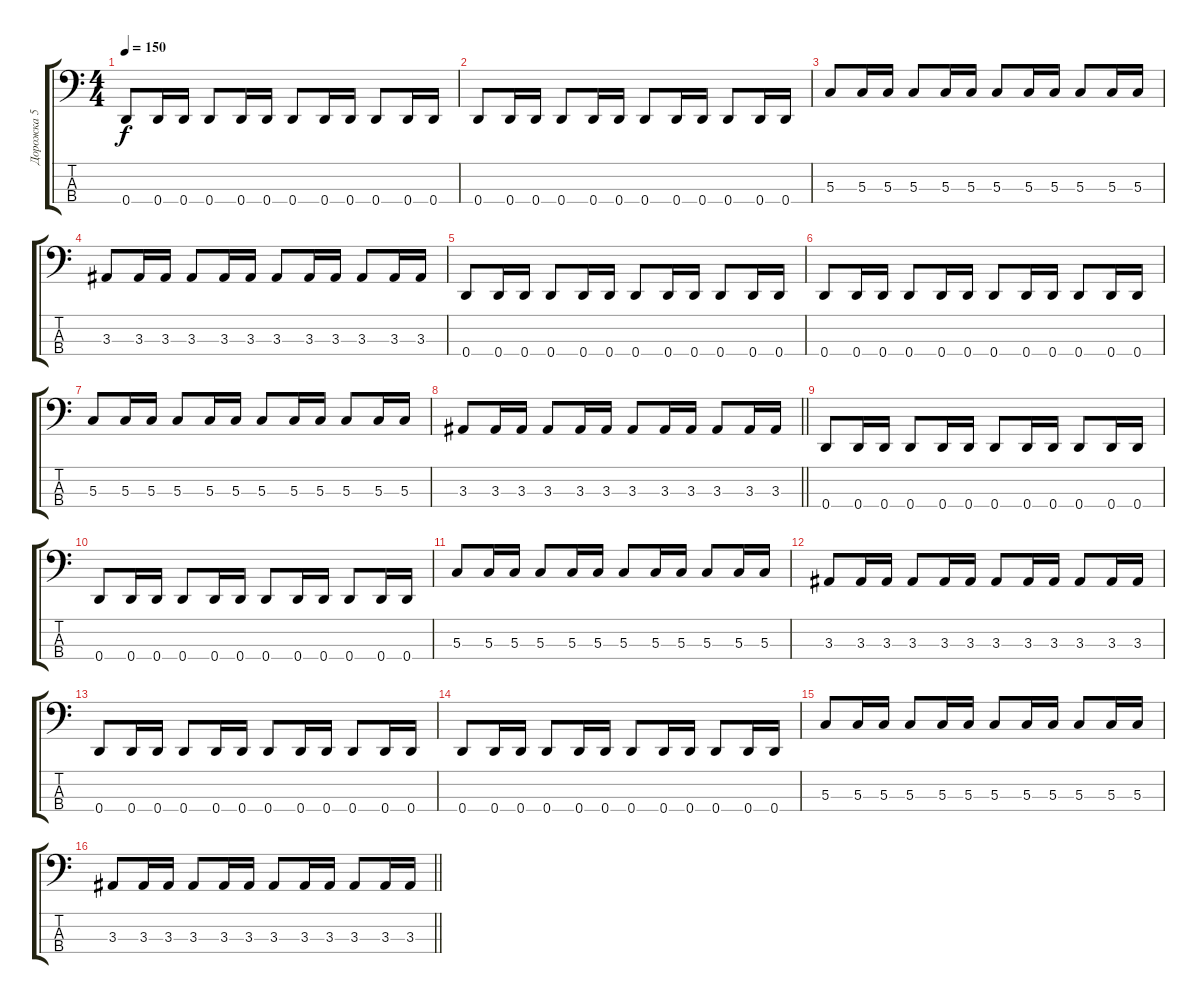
\track ("Дорожка 5" "Дорожка 5") {instrument electricbassfinger}
\staff {score tabs}
\tuning (F2 C2 G1 D1) {hide}
\ts (4 4)
\tempo 150
\clef f4
\ks c
0.4.8{dy f} 0.4.16 0.4.16 0.4.8 0.4.16 0.4.16 0.4.8 0.4.16 0.4.16 0.4.8 0.4.16 0.4.16 |
0.4.8 0.4.16 0.4.16 0.4.8 0.4.16 0.4.16 0.4.8 0.4.16 0.4.16 0.4.8 0.4.16 0.4.16 |
5.3.8 5.3.16 5.3.16 5.3.8 5.3.16 5.3.16 5.3.8 5.3.16 5.3.16 5.3.8 5.3.16 5.3.16 |
3.3.8 3.3.16 3.3.16 3.3.8 3.3.16 3.3.16 3.3.8 3.3.16 3.3.16 3.3.8 3.3.16 3.3.16 |
0.4.8 0.4.16 0.4.16 0.4.8 0.4.16 0.4.16 0.4.8 0.4.16 0.4.16 0.4.8 0.4.16 0.4.16 |
0.4.8 0.4.16 0.4.16 0.4.8 0.4.16 0.4.16 0.4.8 0.4.16 0.4.16 0.4.8 0.4.16 0.4.16 |
5.3.8 5.3.16 5.3.16 5.3.8 5.3.16 5.3.16 5.3.8 5.3.16 5.3.16 5.3.8 5.3.16 5.3.16 |
\barLineRight lightlight
3.3.8 3.3.16 3.3.16 3.3.8 3.3.16 3.3.16 3.3.8 3.3.16 3.3.16 3.3.8 3.3.16 3.3.16 |
0.4.8 0.4.16 0.4.16 0.4.8 0.4.16 0.4.16 0.4.8 0.4.16 0.4.16 0.4.8 0.4.16 0.4.16 |
0.4.8 0.4.16 0.4.16 0.4.8 0.4.16 0.4.16 0.4.8 0.4.16 0.4.16 0.4.8 0.4.16 0.4.16 |
5.3.8 5.3.16 5.3.16 5.3.8 5.3.16 5.3.16 5.3.8 5.3.16 5.3.16 5.3.8 5.3.16 5.3.16 |
3.3.8 3.3.16 3.3.16 3.3.8 3.3.16 3.3.16 3.3.8 3.3.16 3.3.16 3.3.8 3.3.16 3.3.16 |
0.4.8 0.4.16 0.4.16 0.4.8 0.4.16 0.4.16 0.4.8 0.4.16 0.4.16 0.4.8 0.4.16 0.4.16 |
0.4.8 0.4.16 0.4.16 0.4.8 0.4.16 0.4.16 0.4.8 0.4.16 0.4.16 0.4.8 0.4.16 0.4.16 |
5.3.8 5.3.16 5.3.16 5.3.8 5.3.16 5.3.16 5.3.8 5.3.16 5.3.16 5.3.8 5.3.16 5.3.16 |
\barLineRight lightlight
3.3.8 3.3.16 3.3.16 3.3.8 3.3.16 3.3.16 3.3.8 3.3.16 3.3.16 3.3.8 3.3.16 3.3.16
